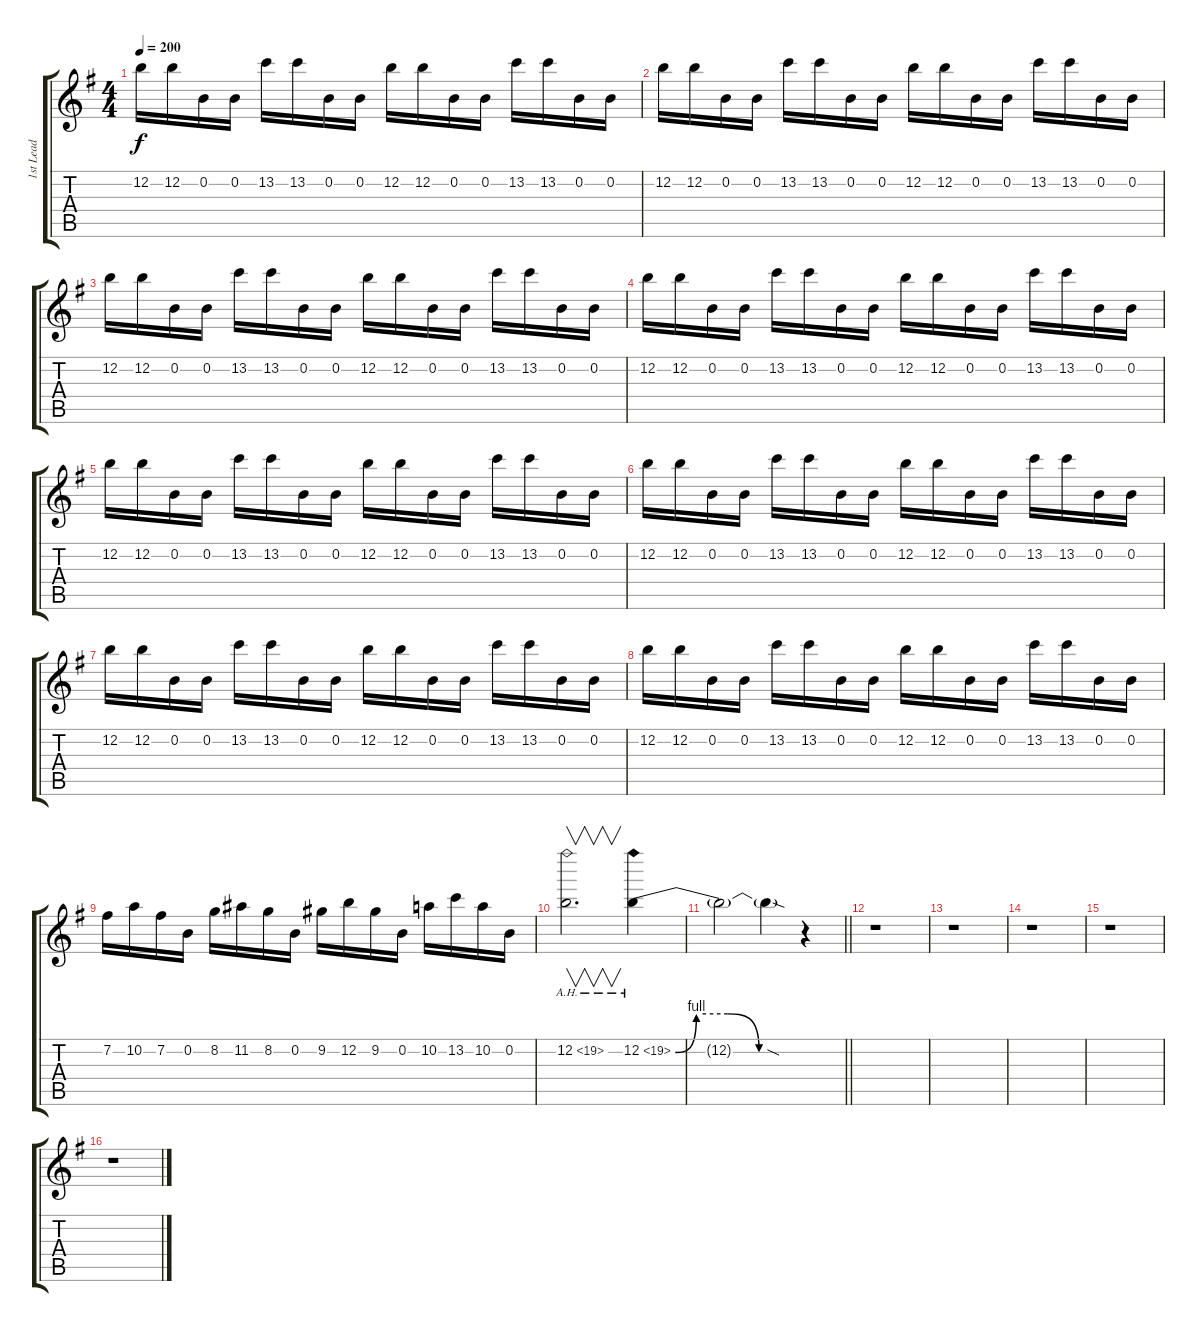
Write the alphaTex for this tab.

\track ("1st Lead" "1st Lead") {instrument distortionguitar}
\staff {score tabs}
\tuning (E4 B3 G3 D3 A2 E2) {hide}
\ts (4 4)
\tempo 200
\clef g2
\ks g
12.2.16{dy f} 12.2.16 0.2.16 0.2.16 13.2.16 13.2.16 0.2.16 0.2.16 12.2.16 12.2.16 0.2.16 0.2.16 13.2.16 13.2.16 0.2.16 0.2.16 |
12.2.16 12.2.16 0.2.16 0.2.16 13.2.16 13.2.16 0.2.16 0.2.16 12.2.16 12.2.16 0.2.16 0.2.16 13.2.16 13.2.16 0.2.16 0.2.16 |
12.2.16 12.2.16 0.2.16 0.2.16 13.2.16 13.2.16 0.2.16 0.2.16 12.2.16 12.2.16 0.2.16 0.2.16 13.2.16 13.2.16 0.2.16 0.2.16 |
12.2.16 12.2.16 0.2.16 0.2.16 13.2.16 13.2.16 0.2.16 0.2.16 12.2.16 12.2.16 0.2.16 0.2.16 13.2.16 13.2.16 0.2.16 0.2.16 |
12.2.16 12.2.16 0.2.16 0.2.16 13.2.16 13.2.16 0.2.16 0.2.16 12.2.16 12.2.16 0.2.16 0.2.16 13.2.16 13.2.16 0.2.16 0.2.16 |
12.2.16 12.2.16 0.2.16 0.2.16 13.2.16 13.2.16 0.2.16 0.2.16 12.2.16 12.2.16 0.2.16 0.2.16 13.2.16 13.2.16 0.2.16 0.2.16 |
12.2.16 12.2.16 0.2.16 0.2.16 13.2.16 13.2.16 0.2.16 0.2.16 12.2.16 12.2.16 0.2.16 0.2.16 13.2.16 13.2.16 0.2.16 0.2.16 |
12.2.16 12.2.16 0.2.16 0.2.16 13.2.16 13.2.16 0.2.16 0.2.16 12.2.16 12.2.16 0.2.16 0.2.16 13.2.16 13.2.16 0.2.16 0.2.16 |
7.2.16 10.2.16 7.2.16 0.2.16 8.2.16 11.2.16 8.2.16 0.2.16 9.2.16 12.2.16 9.2.16 0.2.16 10.2.16 13.2.16 10.2.16 0.2.16 |
12.2{ah 7}.2{v d} 12.2{be (custom 0 0 10 4 25 4 40 0 60 0) ah 7}.4 |
\barLineRight lightlight
12.2{t}.2 12.2{sod t}.4 r.4 |
r.1 |
r.1 |
r.1 |
r.1 |
r.1
